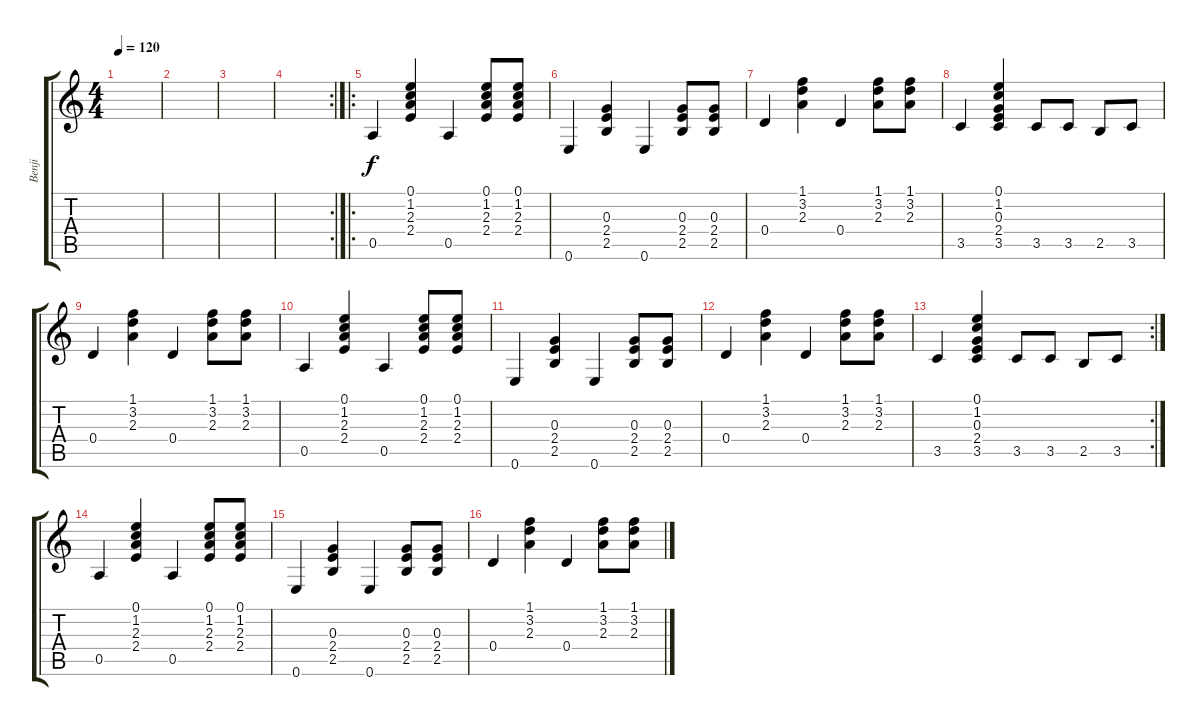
\track ("Benji" "Benji") {instrument distortionguitar}
\staff {score tabs}
\tuning (E4 B3 G3 D3 A2 E2) {hide}
\ts (4 4)
\tempo 120
\clef g2
\ks c
|
|
|
\rc 2
|
\ro
0.5.4 (0.1 1.2 2.3 2.4).4 0.5.4 (0.1 1.2 2.3 2.4).8 (0.1 1.2 2.3 2.4).8 |
0.6.4 (0.3 2.4 2.5).4 0.6.4 (0.3 2.4 2.5).8 (0.3 2.4 2.5).8 |
0.4.4 (1.1 3.2 2.3).4 0.4.4 (1.1 3.2 2.3).8 (1.1 3.2 2.3).8 |
3.5.4 (0.1 1.2 0.3 2.4 3.5).4 3.5.8 3.5.8 2.5.8 3.5.8 |
0.4.4 (1.1 3.2 2.3).4 0.4.4 (1.1 3.2 2.3).8 (1.1 3.2 2.3).8 |
0.5.4 (0.1 1.2 2.3 2.4).4 0.5.4 (0.1 1.2 2.3 2.4).8 (0.1 1.2 2.3 2.4).8 |
0.6.4 (0.3 2.4 2.5).4 0.6.4 (0.3 2.4 2.5).8 (0.3 2.4 2.5).8 |
0.4.4 (1.1 3.2 2.3).4 0.4.4 (1.1 3.2 2.3).8 (1.1 3.2 2.3).8 |
\rc 2
3.5.4 (0.1 1.2 0.3 2.4 3.5).4 3.5.8 3.5.8 2.5.8 3.5.8 |
0.5.4 (0.1 1.2 2.3 2.4).4 0.5.4 (0.1 1.2 2.3 2.4).8 (0.1 1.2 2.3 2.4).8 |
0.6.4 (0.3 2.4 2.5).4 0.6.4 (0.3 2.4 2.5).8 (0.3 2.4 2.5).8 |
0.4.4 (1.1 3.2 2.3).4 0.4.4 (1.1 3.2 2.3).8 (1.1 3.2 2.3).8
